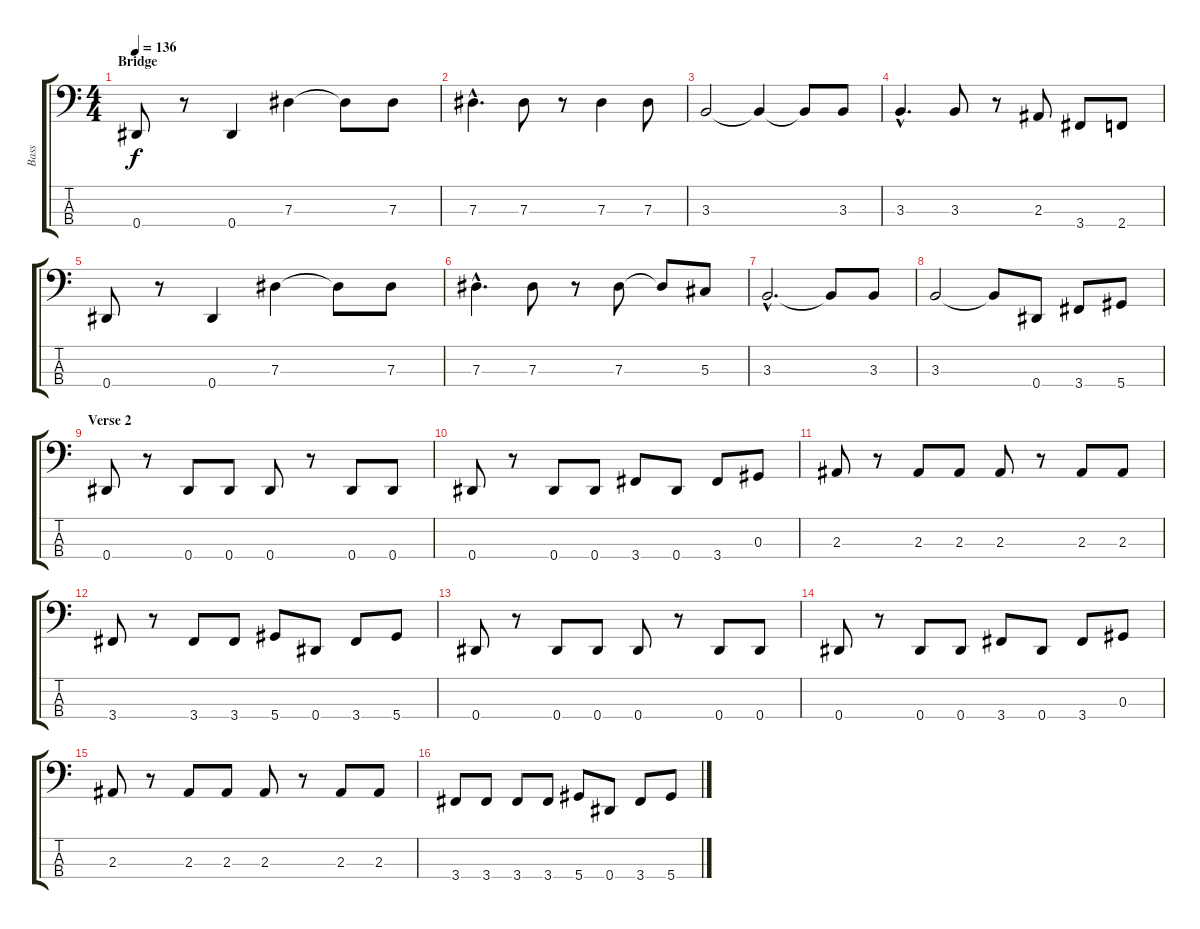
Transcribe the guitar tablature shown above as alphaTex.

\track ("Bass" "Bass") {instrument electricbassfinger}
\staff {score tabs}
\tuning (Gb2 Db2 Ab1 Eb1) {hide}
\ts (4 4)
\section ("" "Bridge")
\tempo 136
\clef f4
\ks c
0.4.8{dy f} r.8 0.4.4 7.3.4 7.3{t}.8 7.3.8 |
7.3{hac}.4{d} 7.3.8 r.8 7.3.4 7.3.8 |
3.3.2 3.3{t}.4 3.3{t}.8 3.3.8 |
3.3{hac}.4{d} 3.3.8 r.8 2.3.8 3.4.8 2.4.8 |
0.4.8 r.8 0.4.4 7.3.4 7.3{t}.8 7.3.8 |
7.3{hac}.4{d} 7.3.8 r.8 7.3.8 7.3{t}.8 5.3.8 |
3.3{hac}.2{d} 3.3{t}.8 3.3.8 |
3.3.2 3.3{t}.8 0.4.8 3.4.8 5.4.8 |
\section ("" "Verse 2")
0.4.8 r.8 0.4.8 0.4.8 0.4.8 r.8 0.4.8 0.4.8 |
0.4.8 r.8 0.4.8 0.4.8 3.4.8 0.4.8 3.4.8 0.3.8 |
2.3.8 r.8 2.3.8 2.3.8 2.3.8 r.8 2.3.8 2.3.8 |
3.4.8 r.8 3.4.8 3.4.8 5.4.8 0.4.8 3.4.8 5.4.8 |
0.4.8 r.8 0.4.8 0.4.8 0.4.8 r.8 0.4.8 0.4.8 |
0.4.8 r.8 0.4.8 0.4.8 3.4.8 0.4.8 3.4.8 0.3.8 |
2.3.8 r.8 2.3.8 2.3.8 2.3.8 r.8 2.3.8 2.3.8 |
3.4.8 3.4.8 3.4.8 3.4.8 5.4.8 0.4.8 3.4.8 5.4.8
